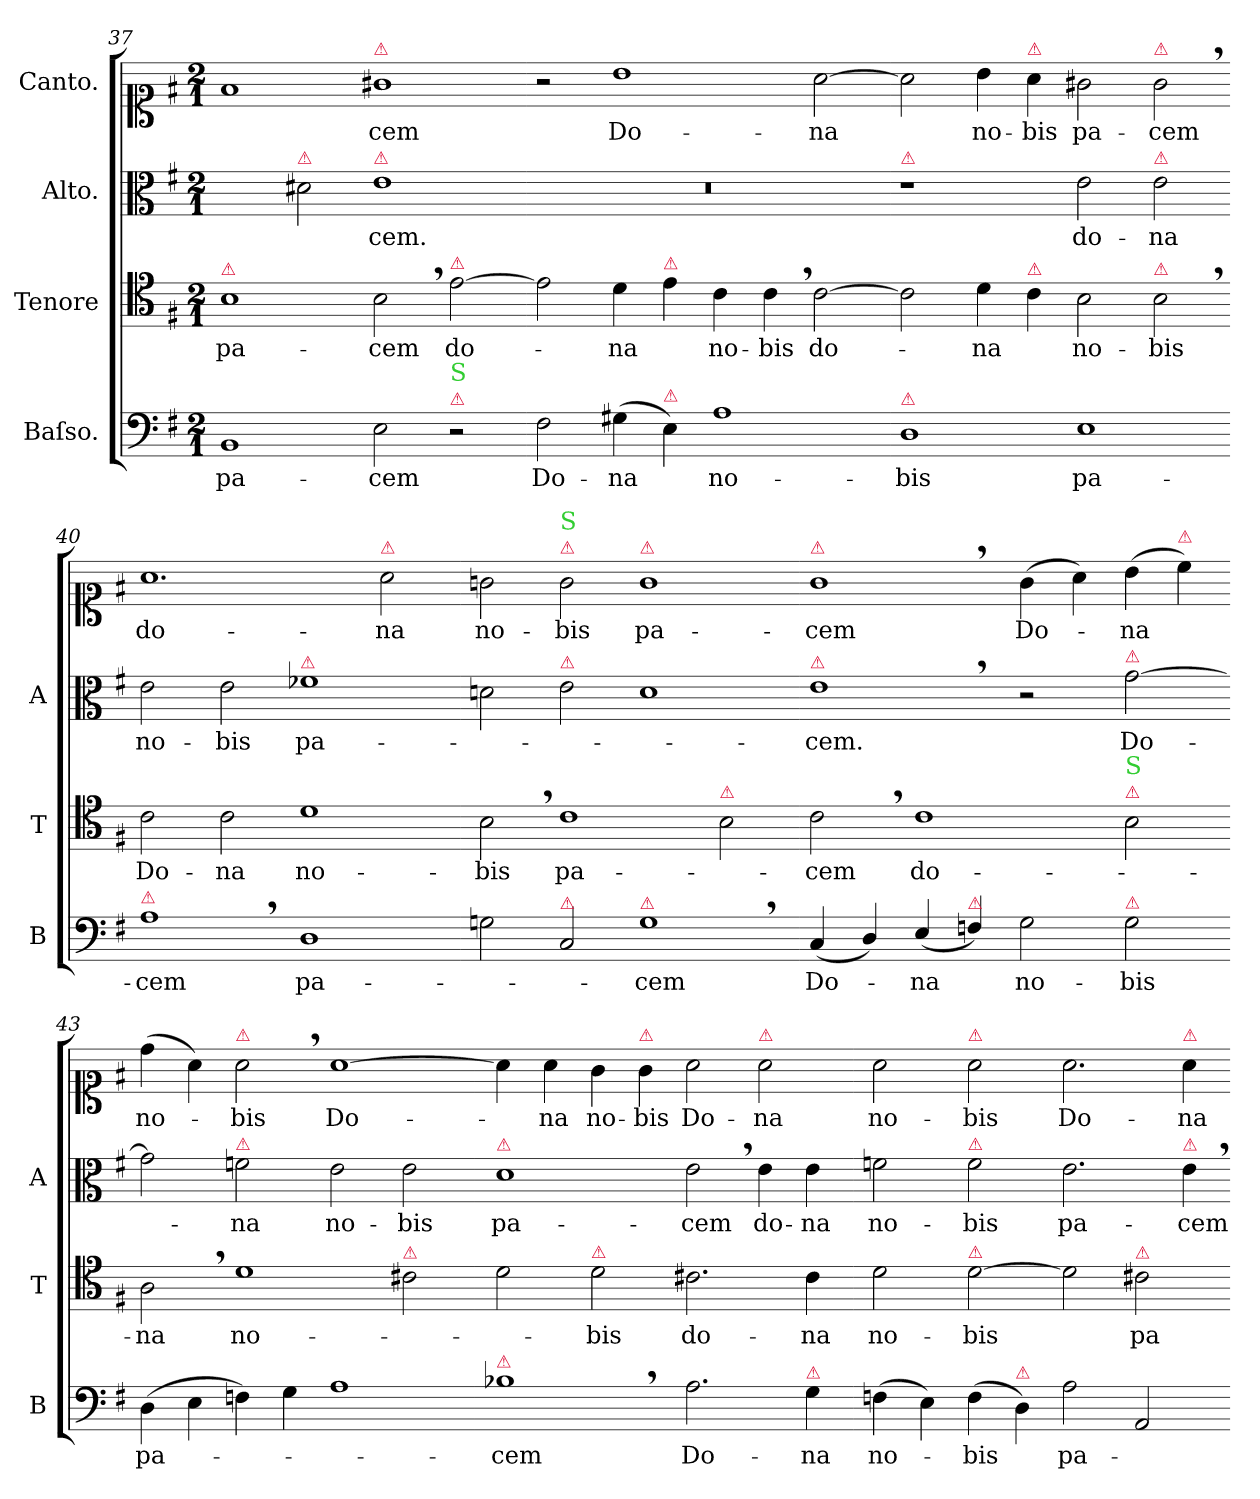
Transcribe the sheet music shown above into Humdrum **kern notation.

**kern	**text	**kern	**text	**kern	**text	**kern	**text
*part4	*part4	*part3	*part3	*part2	*part2	*part1	*part1
*staff4	*staff4	*staff3	*staff3	*staff2	*staff2	*staff1	*staff1
*I"Baſso.	*	*I"Tenore	*	*I"Alto.	*	*I"Canto.	*
*I'B	*	*I'T	*	*I'A	*	*	*
*clefF4	*	*clefC4	*	*clefC3	*	*clefC1	*
*k[f#]	*	*k[f#]	*	*k[f#]	*	*k[f#]	*
*M2/1	*	*M2/1	*	*M2/1	*	*M2/1	*
=37	=37	=37	=37	=37	=37	=37	=37
!	!	!LO:TX:a:color=crimson:t=⚠	!	!	!	!	!
1BB	pa-	1B	pa-	2ryy	.	1f#	.
!	!	!	!	!LO:TX:a:color=crimson:t=⚠	!	!	!
.	.	.	.	2d#X\	.	.	.
!	!	!	!	!	!	!LO:TX:a:color=crimson:t=⚠	!
!	!	!	!	!LO:TX:a:color=crimson:t=⚠	!	!	!
2E\	-cem	2B,\	-cem	1e	-cem.	1g#X	-cem
!	!	!LO:TX:a:color=crimson:t=⚠	!	!	!	!	!
!LO:TX:a:color=crimson:t=⚠	!	!	!	!	!	!	!
!LO:TX:a:color=limegreen:t=S	!	!	!	!	!	!	!
2r	.	[2e\	do-	.	.	.	.
=38-	=38-	=38-	=38-	=38-	=38-	=38-	=38-
2F#\	Do-	2e]	.	0r	.	2r	.
(4G#X\	-na	4d\	-na	.	.	1b	Do-
!	!	!LO:TX:a:color=crimson:t=⚠	!	!	!	!	!
!LO:TX:a:color=crimson:t=⚠	!	!	!	!	!	!	!
4E\)	.	4e\	.	.	.	.	.
1A	no-	4c\	no-	.	.	.	.
.	.	4c,\	-bis	.	.	.	.
!	!	!	!LO:LY:i	!	!	!	!
.	.	[2c\	do-	.	.	[2a\	-na
=39-	=39-	=39-	=39-	=39-	=39-	=39-	=39-
!	!	!	!	!LO:TX:a:color=crimson:t=⚠	!	!	!
!LO:TX:a:color=crimson:t=⚠	!	!	!	!	!	!	!
1D	-bis	2c\]	.	1r	.	2a\]	.
!	!	!	!LO:LY:i	!	!	!	!
.	.	4d\	-na	.	.	4b\	no-
!	!	!	!	!	!	!LO:TX:a:color=crimson:t=⚠	!
!	!	!LO:TX:a:color=crimson:t=⚠	!	!	!	!	!
.	.	4c\	.	.	.	4a\	-bis
!	!	!	!LO:LY:i	!	!	!	!
1E	pa-	2B\	no-	2e\	do-	2g#X\	pa-
!	!	!	!	!	!	!LO:TX:a:color=crimson:t=⚠	!
!	!	!	!	!LO:TX:a:color=crimson:t=⚠	!	!	!
!	!	!LO:TX:a:color=crimson:t=⚠	!	!	!	!	!
!	!	!	!LO:LY:i	!	!	!	!
.	.	2B,\	-bis	2e\	-na	2g#,\	-cem
=40-	=40-	=40-	=40-	=40-	=40-	=40-	=40-
!LO:TX:a:color=crimson:t=⚠	!	!	!	!	!	!	!
1A,	-cem	2c\	Do-	2e\	no-	1.a	do-
.	.	2c\	-na	2e\	-bis	.	.
!	!	!	!	!LO:TX:a:color=crimson:t=⚠	!	!	!
1D	pa-	1d	no-	1f-X	pa-	.	.
!	!	!	!	!	!	!LO:TX:a:color=crimson:t=⚠	!
.	.	.	.	.	.	2a\	-na
=41-	=41-	=41-	=41-	=41-	=41-	=41-	=41-
2Gn\	.	2B,\	-bis	2dn\	.	2gn\	no-
!	!	!	!	!	!	!LO:TX:a:color=crimson:t=⚠	!
!	!	!	!	!	!	!LO:TX:a:color=limegreen:t=S	!
!	!	!	!	!LO:TX:a:color=crimson:t=⚠	!	!	!
!LO:TX:a:color=crimson:t=⚠	!	!	!	!	!	!	!
2C/	.	1c	pa-	2e\	.	2g\	-bis
!	!	!	!	!	!	!LO:TX:a:color=crimson:t=⚠	!
!LO:TX:a:color=crimson:t=⚠	!	!	!	!	!	!	!
1G,	-cem	.	.	1d	.	1g	pa-
!	!	!LO:TX:a:color=crimson:t=⚠	!	!	!	!	!
.	.	2B\	.	.	.	.	.
=42-	=42-	=42-	=42-	=42-	=42-	=42-	=42-
!	!	!	!	!	!	!LO:TX:a:color=crimson:t=⚠	!
!	!	!	!	!LO:TX:a:color=crimson:t=⚠	!	!	!
(4C/	Do-	2c,\	-cem	1e,	-cem.	1g,	-cem
4D/)	.	.	.	.	.	.	.
(4E/	-na	1c	do-	.	.	.	.
!LO:TX:a:color=crimson:t=⚠	!	!	!	!	!	!	!
4Fn/)	.	.	.	.	.	.	.
2G\	no-	.	.	2r	.	(4g\	Do-
.	.	.	.	.	.	4a\)	.
!	!	!	!	!LO:TX:a:color=crimson:t=⚠	!	!	!
!	!	!LO:TX:a:color=crimson:t=⚠	!	!	!	!	!
!	!	!LO:TX:a:color=limegreen:t=S	!	!	!	!	!
!LO:TX:a:color=crimson:t=⚠	!	!	!	!	!	!	!
2G\	-bis	2B\	.	[2g\	Do-	(4b\	-na
!	!	!	!	!	!	!LO:TX:a:color=crimson:t=⚠	!
.	.	.	.	.	.	4cc\)	.
=43-	=43-	=43-	=43-	=43-	=43-	=43-	=43-
(4D\	pa-	2A,<\	-na	2g]	.	(4dd\	no-
4E\	.	.	.	.	.	4a\)	.
!	!	!	!	!	!	!LO:TX:a:color=crimson:t=⚠	!
!	!	!	!	!LO:TX:a:color=crimson:t=⚠	!	!	!
4Fn\)	.	1d	no-	2fn\	-na	2a,\	-bis
4G\	.	.	.	.	.	.	.
1A	.	.	.	2e\	no-	[1a	Do-
!	!	!LO:TX:a:color=crimson:t=⚠	!	!	!	!	!
.	.	2c#X\	.	2e\	-bis	.	.
=44-	=44-	=44-	=44-	=44-	=44-	=44-	=44-
!	!	!	!	!LO:TX:a:color=crimson:t=⚠	!	!	!
!LO:TX:a:color=crimson:t=⚠	!	!	!	!	!	!	!
1B-X,	-cem	2d\	.	1d	pa-	4a]	.
.	.	.	.	.	.	4a\	-na
!	!	!LO:TX:a:color=crimson:t=⚠	!	!	!	!	!
.	.	2d\	-bis	.	.	4g\	no-
!	!	!	!	!	!	!LO:TX:a:color=crimson:t=⚠	!
.	.	.	.	.	.	4g\	-bis
!	!	!	!	!	!	!	!LO:LY:i
2.A\	Do-	2.c#X\	do-	2e,\	-cem	2a\	Do-
!	!	!	!	!	!	!LO:TX:a:color=crimson:t=⚠	!
!	!	!	!	!	!LO:LY:i	!	!LO:LY:i
.	.	.	.	4e\	do-	2a\	-na
!LO:TX:a:color=crimson:t=⚠	!	!	!	!	!	!	!
!	!	!	!	!	!LO:LY:i	!	!
4G\	-na	4c#\	-na	4e\	-na	.	.
=45-	=45-	=45-	=45-	=45-	=45-	=45-	=45-
!	!	!	!	!	!LO:LY:i	!	!LO:LY:i
(4Fn\	no-	2d\	no-	2fn\	no-	2a\	no-
4E\)	.	.	.	.	.	.	.
!	!	!	!	!	!	!LO:TX:a:color=crimson:t=⚠	!
!	!	!	!	!LO:TX:a:color=crimson:t=⚠	!	!	!
!	!	!LO:TX:a:color=crimson:t=⚠	!	!	!	!	!
!	!	!	!	!	!LO:LY:i	!	!LO:LY:i
(4F\	-bis	[2d\	-bis	2f\	-bis	2a\	-bis
!LO:TX:a:color=crimson:t=⚠	!	!	!	!	!	!	!
4D\)	.	.	.	.	.	.	.
!	!	!	!	!	!LO:LY:i	!	!
2A\	pa-	2d]	.	2.e\	pa-	2.a\	Do-
!	!	!LO:TX:a:color=crimson:t=⚠	!	!	!	!	!
2AA/	.	2c#X\	pa-	.	.	.	.
!	!	!	!	!	!	!LO:TX:a:color=crimson:t=⚠	!
!	!	!	!	!LO:TX:a:color=crimson:t=⚠	!	!	!
!	!	!	!	!	!LO:LY:i	!	!
.	.	.	.	4e,<\	-cem	4a\	-na
=-	=-	=-	=-	=-	=-	=-	=-
*-	*-	*-	*-	*-	*-	*-	*-
